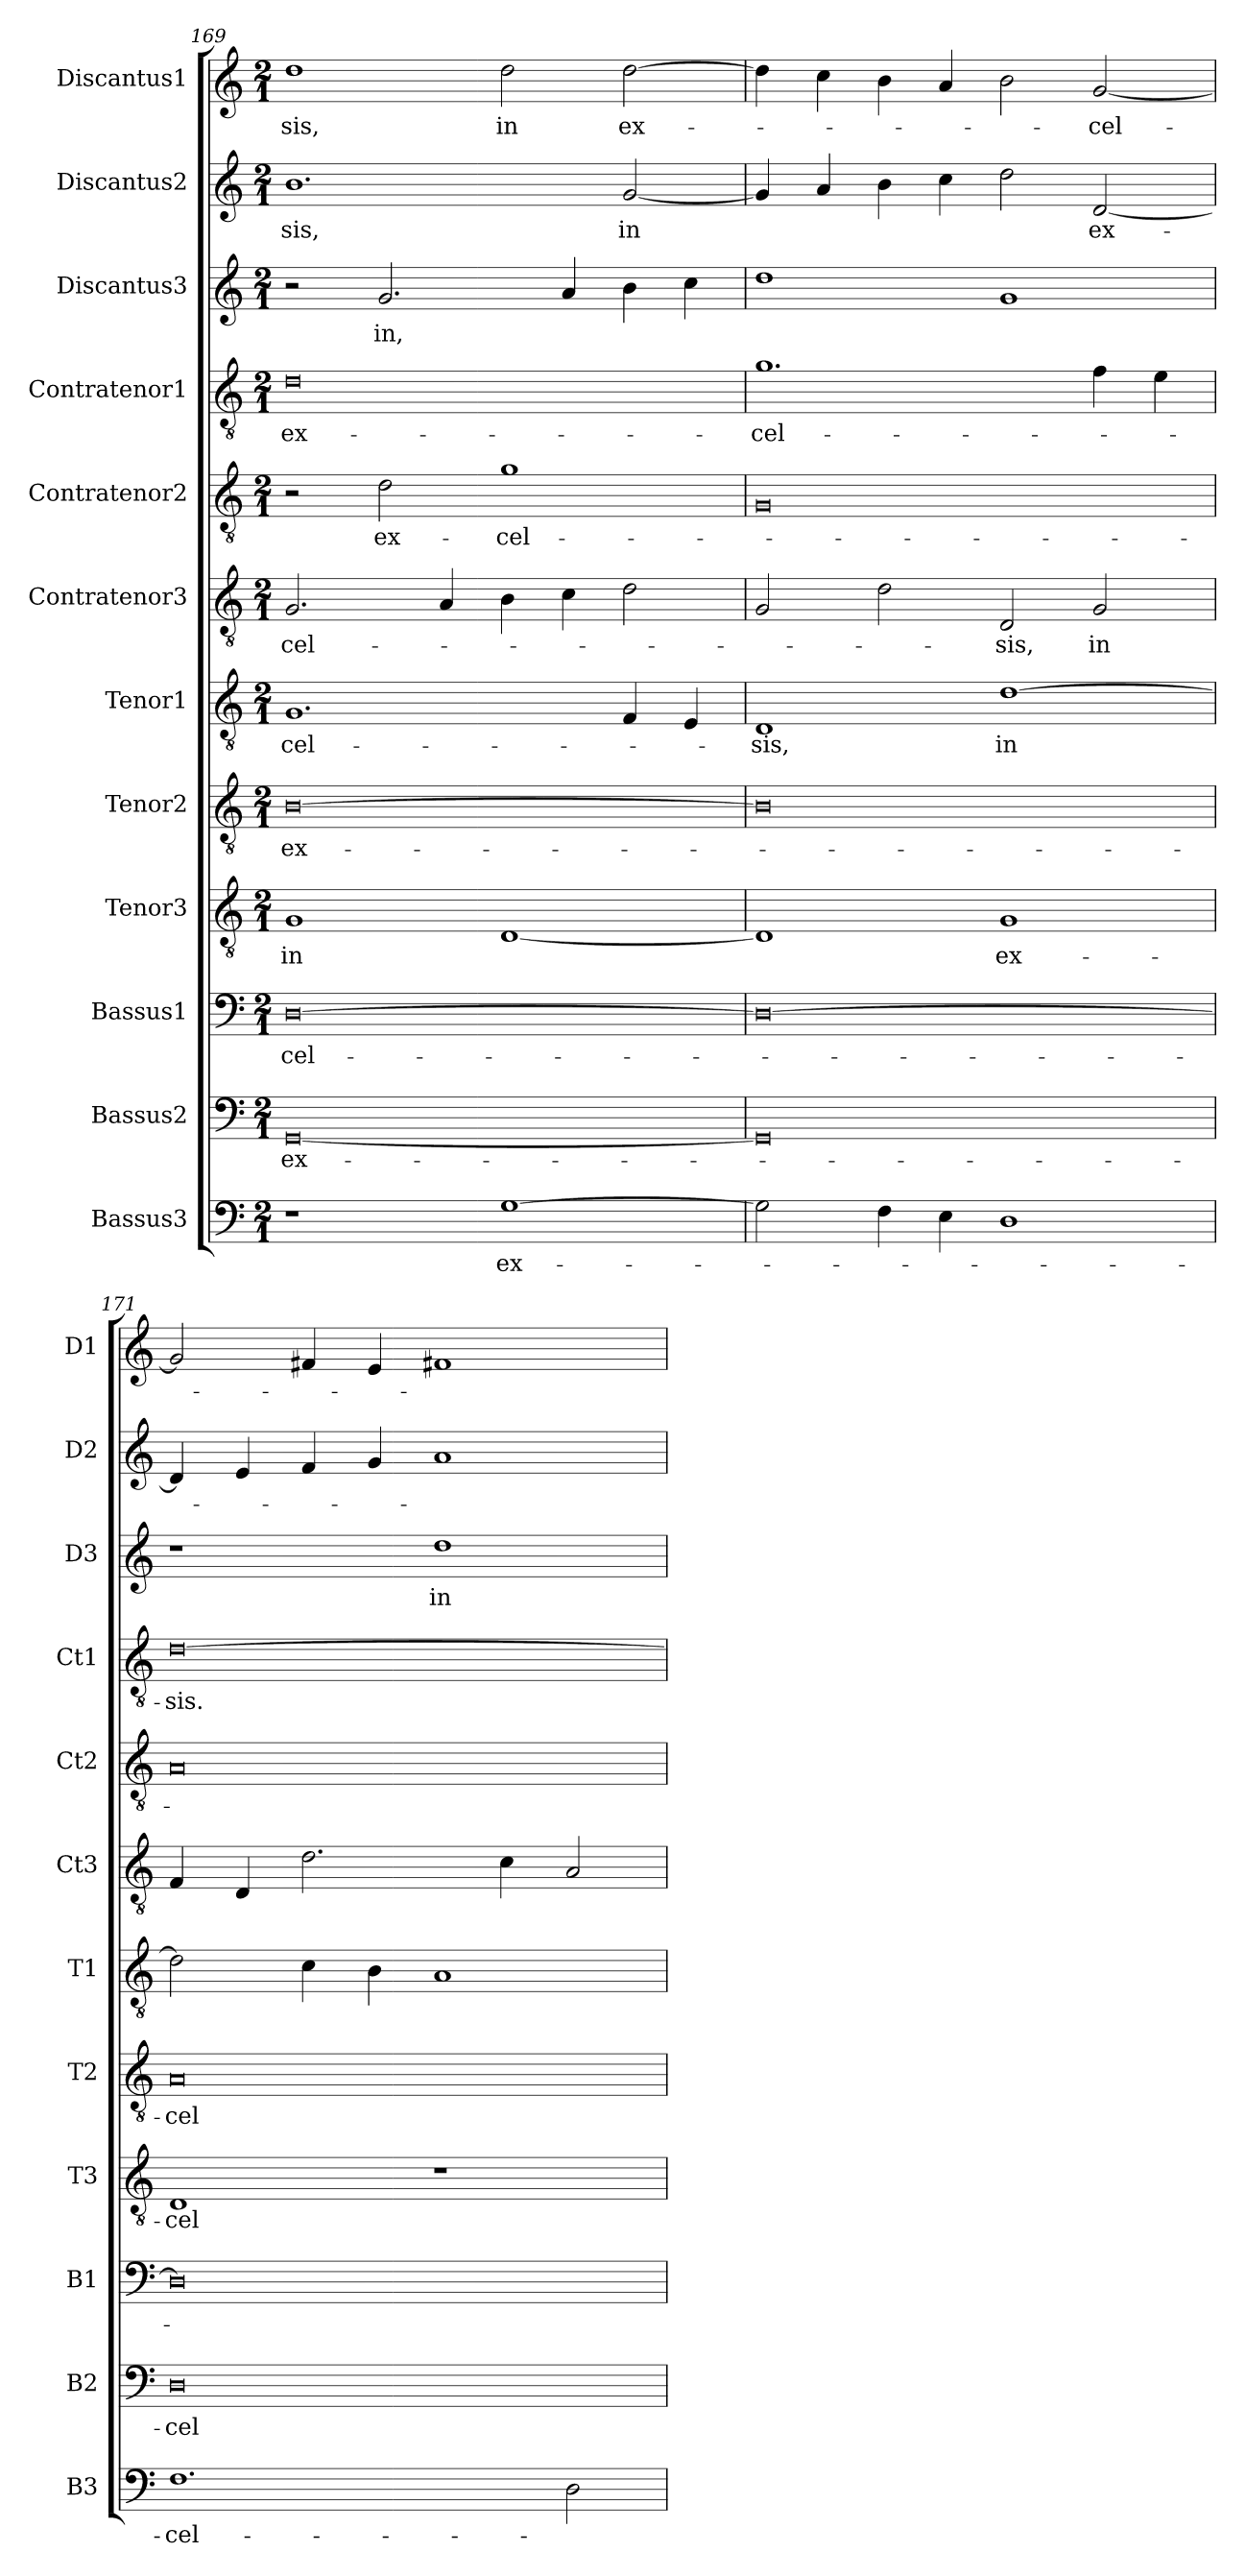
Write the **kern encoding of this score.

**kern	**text	**kern	**text	**kern	**text	**kern	**text	**kern	**text	**kern	**text	**kern	**text	**kern	**text	**kern	**text	**kern	**text	**kern	**text	**kern	**text
*part12	*part12	*part11	*part11	*part10	*part10	*part9	*part9	*part8	*part8	*part7	*part7	*part6	*part6	*part5	*part5	*part4	*part4	*part3	*part3	*part2	*part2	*part1	*part1
*staff12	*staff12	*staff11	*staff11	*staff10	*staff10	*staff9	*staff9	*staff8	*staff8	*staff7	*staff7	*staff6	*staff6	*staff5	*staff5	*staff4	*staff4	*staff3	*staff3	*staff2	*staff2	*staff1	*staff1
*I"Bassus3	*	*I"Bassus2	*	*I"Bassus1	*	*I"Tenor3	*	*I"Tenor2	*	*I"Tenor1	*	*I"Contratenor3	*	*I"Contratenor2	*	*I"Contratenor1	*	*I"Discantus3	*	*I"Discantus2	*	*I"Discantus1	*
*I'B3	*	*I'B2	*	*I'B1	*	*I'T3	*	*I'T2	*	*I'T1	*	*I'Ct3	*	*I'Ct2	*	*I'Ct1	*	*I'D3	*	*I'D2	*	*I'D1	*
*clefF4	*	*clefF4	*	*clefF4	*	*clefGv2	*	*clefGv2	*	*clefGv2	*	*clefGv2	*	*clefGv2	*	*clefGv2	*	*clefG2	*	*clefG2	*	*clefG2	*
*k[]	*	*k[]	*	*k[]	*	*k[]	*	*k[]	*	*k[]	*	*k[]	*	*k[]	*	*k[]	*	*k[]	*	*k[]	*	*k[]	*
*M2/1	*	*M2/1	*	*M2/1	*	*M2/1	*	*M2/1	*	*M2/1	*	*M2/1	*	*M2/1	*	*M2/1	*	*M2/1	*	*M2/1	*	*M2/1	*
=169	=169	=169	=169	=169	=169	=169	=169	=169	=169	=169	=169	=169	=169	=169	=169	=169	=169	=169	=169	=169	=169	=169	=169
1r	.	[0GG/	ex-	[0D\	-cel-	1G/	in	[0B\	ex-	1.G/	-cel-	2.G/	-cel-	2r	.	0d\	ex-	2r	.	1.b\	-sis,	1dd\	-sis,
.	.	.	.	.	.	.	.	.	.	.	.	.	.	2d\	ex-	.	.	2.g/	in,	.	.	.	.
.	.	.	.	.	.	.	.	.	.	.	.	4A/	.	.	.	.	.	.	.	.	.	.	.
[1G\	ex-	.	.	.	.	[1D/	.	.	.	.	.	4B\	.	1g\	-cel-	.	.	.	.	.	.	2dd\	in
.	.	.	.	.	.	.	.	.	.	.	.	4c\	.	.	.	.	.	4a/	.	.	.	.	.
.	.	.	.	.	.	.	.	.	.	4F/	.	2d\	.	.	.	.	.	4b\	.	[2g/	in	[2dd\	ex-
.	.	.	.	.	.	.	.	.	.	4E/	.	.	.	.	.	.	.	4cc\	.	.	.	.	.
=170	=170	=170	=170	=170	=170	=170	=170	=170	=170	=170	=170	=170	=170	=170	=170	=170	=170	=170	=170	=170	=170	=170	=170
2G\]	.	0GG/]	.	0D\_	.	1D/]	.	0B\]	.	1D/	-sis,	2G/	.	0G/	.	1.g\	-cel-	1dd\	.	4g/]	.	4dd\]	.
.	.	.	.	.	.	.	.	.	.	.	.	.	.	.	.	.	.	.	.	4a/	.	4cc\	.
4F\	.	.	.	.	.	.	.	.	.	.	.	2d\	.	.	.	.	.	.	.	4b\	.	4b\	.
4E\	.	.	.	.	.	.	.	.	.	.	.	.	.	.	.	.	.	.	.	4cc\	.	4a/	.
1D\	.	.	.	.	.	1G/	ex-	.	.	[1d\	in	2D/	-sis,	.	.	.	.	1g/	.	2dd\	.	2b\	.
.	.	.	.	.	.	.	.	.	.	.	.	2G/	in	.	.	4f\	.	.	.	[2d/	ex-	[2g/	-cel-
.	.	.	.	.	.	.	.	.	.	.	.	.	.	.	.	4e\	.	.	.	.	.	.	.
=171	=171	=171	=171	=171	=171	=171	=171	=171	=171	=171	=171	=171	=171	=171	=171	=171	=171	=171	=171	=171	=171	=171	=171
1.F\	-cel-	0D\	-cel-	0D\]	.	1D/	-cel-	0A/	-cel-	2d\]	.	4F/	.	0A/	.	[0d\	-sis.	1r	.	4d/]	.	2g/]	.
.	.	.	.	.	.	.	.	.	.	.	.	4D/	.	.	.	.	.	.	.	4e/	.	.	.
.	.	.	.	.	.	.	.	.	.	4c\	.	2.d\	.	.	.	.	.	.	.	4f/	.	4f#X/	.
.	.	.	.	.	.	.	.	.	.	4B\	.	.	.	.	.	.	.	.	.	4g/	.	4e/	.
.	.	.	.	.	.	1r	.	.	.	1A/	.	.	.	.	.	.	.	1dd\	in	1a/	.	1f#X/	.
.	.	.	.	.	.	.	.	.	.	.	.	4c\	.	.	.	.	.	.	.	.	.	.	.
2D\	.	.	.	.	.	.	.	.	.	.	.	2A/	.	.	.	.	.	.	.	.	.	.	.
=	=	=	=	=	=	=	=	=	=	=	=	=	=	=	=	=	=	=	=	=	=	=	=
*-	*-	*-	*-	*-	*-	*-	*-	*-	*-	*-	*-	*-	*-	*-	*-	*-	*-	*-	*-	*-	*-	*-	*-
